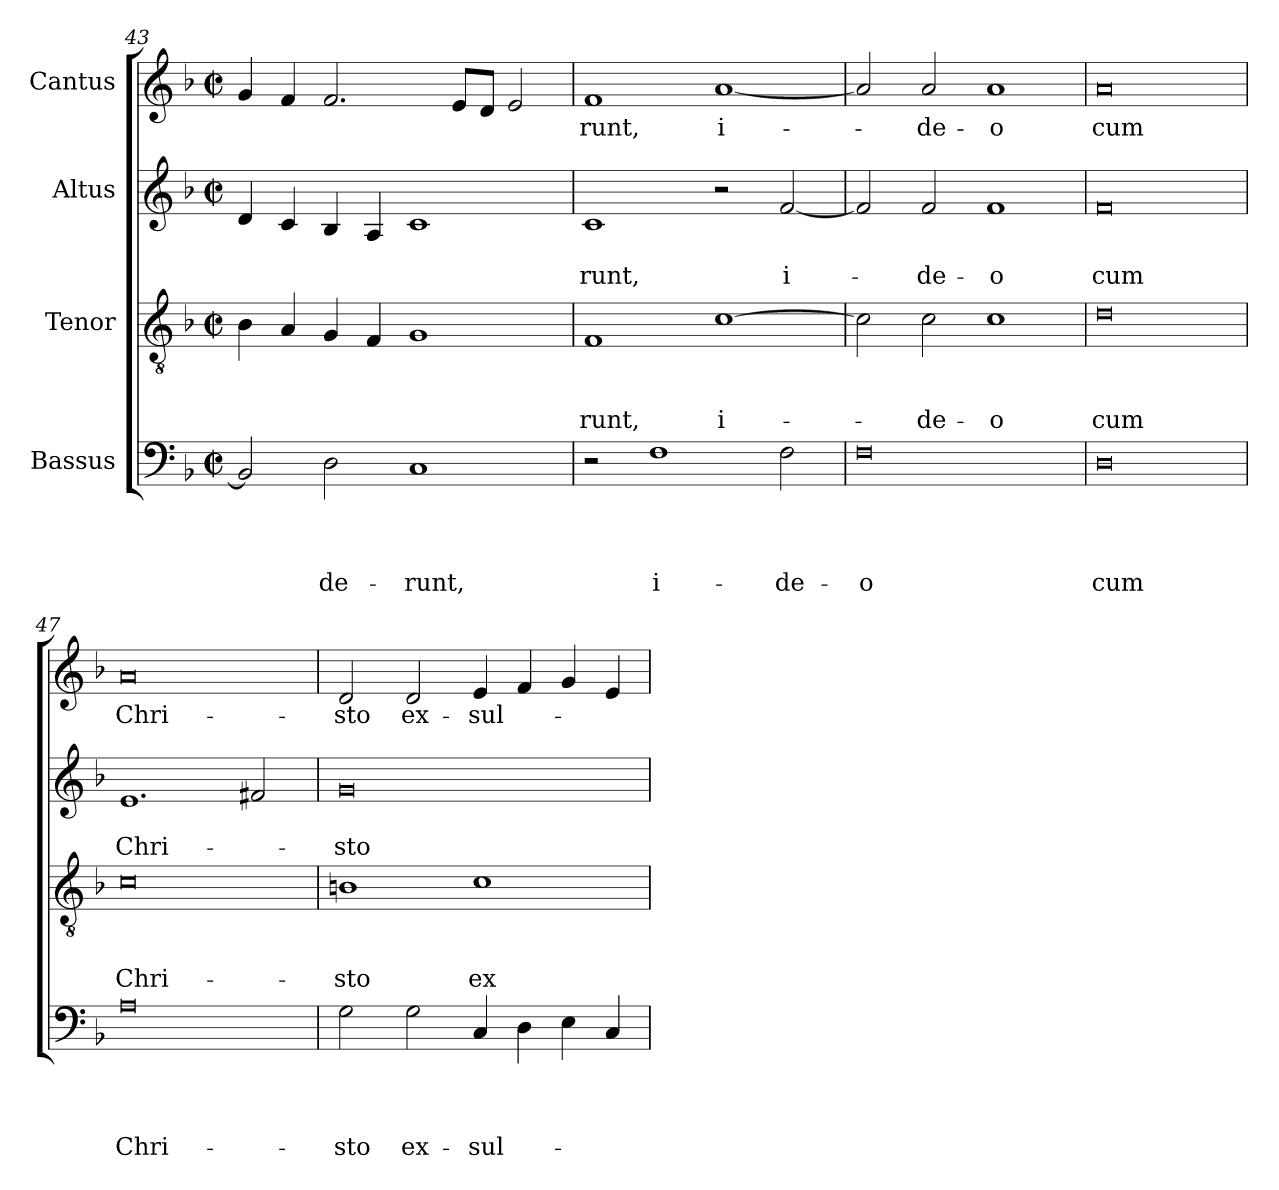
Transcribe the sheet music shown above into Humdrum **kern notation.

**kern	**text	**text	**text	**text	**kern	**text	**text	**text	**kern	**text	**text	**kern	**text
*part4	*part4	*part4	*part4	*part4	*part3	*part3	*part3	*part3	*part2	*part2	*part2	*part1	*part1
*staff4	*staff4	*staff4	*staff4	*staff4	*staff3	*staff3	*staff3	*staff3	*staff2	*staff2	*staff2	*staff1	*staff1
*I"Bassus	*	*	*	*	*I"Tenor	*	*	*	*I"Altus	*	*	*I"Cantus	*
*clefF4	*	*	*	*	*clefGv2	*	*	*	*clefG2	*	*	*clefG2	*
*k[b-]	*	*	*	*	*k[b-]	*	*	*	*k[b-]	*	*	*k[b-]	*
*F:	*	*	*	*	*F:	*	*	*	*F:	*	*	*F:	*
*M2/2	*	*	*	*	*M2/2	*	*	*	*M2/2	*	*	*M2/2	*
*met(c|)	*	*	*	*	*met(c|)	*	*	*	*met(c|)	*	*	*met(c|)	*
=43	=43	=43	=43	=43	=43	=43	=43	=43	=43	=43	=43	=43	=43
2BB-/]	.	.	.	.	4B-\	.	.	.	4d/	.	.	4g/	.
.	.	.	.	.	4A/	.	.	.	4c/	.	.	4f/	.
!	!	!	!	!LO:LY:b	!	!	!	!	!	!	!	!	!
2D\	.	.	.	-de-	4G/	.	.	.	4B-/	.	.	2.f/	.
.	.	.	.	.	4F/	.	.	.	4A/	.	.	.	.
!	!	!	!	!LO:LY:b	!	!	!	!	!	!	!	!	!
1C	.	.	.	-runt,	1G	.	.	.	1c	.	.	.	.
.	.	.	.	.	.	.	.	.	.	.	.	8e/L	.
.	.	.	.	.	.	.	.	.	.	.	.	8d/J	.
.	.	.	.	.	.	.	.	.	.	.	.	2e/	.
!!LO:PB:g=z
=44	=44	=44	=44	=44	=44	=44	=44	=44	=44	=44	=44	=44	=44
!	!	!	!	!	!	!	!	!LO:LY:b	!	!	!LO:LY:b	!	!LO:LY:b
2r	.	.	.	.	1F	.	.	-runt,	1c	.	-runt,	1f	-runt,
!	!	!	!	!LO:LY:b:rj	!	!	!	!	!	!	!	!	!
1F	.	.	.	i-	.	.	.	.	.	.	.	.	.
!	!	!	!	!	!	!	!	!LO:LY:b:rj	!	!	!	!	!LO:LY:b:rj
.	.	.	.	.	[>1c	.	.	i-	2r	.	.	[<1a	i-
!	!	!	!	!LO:LY:b	!	!	!	!	!	!	!LO:LY:b	!	!
2F\	.	.	.	-de-	.	.	.	.	[<2f/	.	i-	.	.
=45	=45	=45	=45	=45	=45	=45	=45	=45	=45	=45	=45	=45	=45
!	!	!	!	!LO:LY:b:rj	!	!	!	!	!	!	!	!	!
0F	.	.	.	-o	2c\]	.	.	.	2f/]	.	.	2a/]	.
!	!	!	!	!	!	!	!	!LO:LY:b	!	!	!LO:LY:b	!	!LO:LY:b
.	.	.	.	.	2c\	.	.	-de-	2f/	.	-de-	2a/	-de-
!	!	!	!	!	!	!	!	!LO:LY:b	!	!	!LO:LY:b	!	!LO:LY:b
.	.	.	.	.	1c	.	.	-o	1f	.	-o	1a	-o
=46	=46	=46	=46	=46	=46	=46	=46	=46	=46	=46	=46	=46	=46
!	!	!	!	!LO:LY:b	!	!	!	!LO:LY:b	!	!	!LO:LY:b	!	!LO:LY:b
0D	.	.	.	cum	0d	.	.	cum	0f	.	cum	0a	cum
=47	=47	=47	=47	=47	=47	=47	=47	=47	=47	=47	=47	=47	=47
!	!	!	!	!LO:LY:b	!	!	!	!LO:LY:b	!	!	!LO:LY:b	!	!LO:LY:b
0A	.	.	.	Chri-	0c	.	.	Chri-	1.e	.	Chri-	0a	Chri-
.	.	.	.	.	.	.	.	.	2f#X/	.	.	.	.
=48	=48	=48	=48	=48	=48	=48	=48	=48	=48	=48	=48	=48	=48
!	!	!	!	!LO:LY:b	!	!	!	!LO:LY:b	!	!	!LO:LY:b	!	!LO:LY:b
2G\	.	.	.	-sto	1Bn	.	.	-sto	0g	.	-sto	2d/	-sto
!	!	!	!	!LO:LY:b	!	!	!	!	!	!	!	!	!LO:LY:b
2G\	.	.	.	ex-	.	.	.	.	.	.	.	2d/	ex-
!	!	!	!	!LO:LY:b	!	!	!	!LO:LY:b	!	!	!	!	!LO:LY:b
4C/	.	.	.	-sul-	1c	.	.	ex-	.	.	.	4e/	-sul-
4D\	.	.	.	.	.	.	.	.	.	.	.	4f/	.
4E\	.	.	.	.	.	.	.	.	.	.	.	4g/	.
4C/	.	.	.	.	.	.	.	.	.	.	.	4e/	.
=	=	=	=	=	=	=	=	=	=	=	=	=	=
*-	*-	*-	*-	*-	*-	*-	*-	*-	*-	*-	*-	*-	*-
